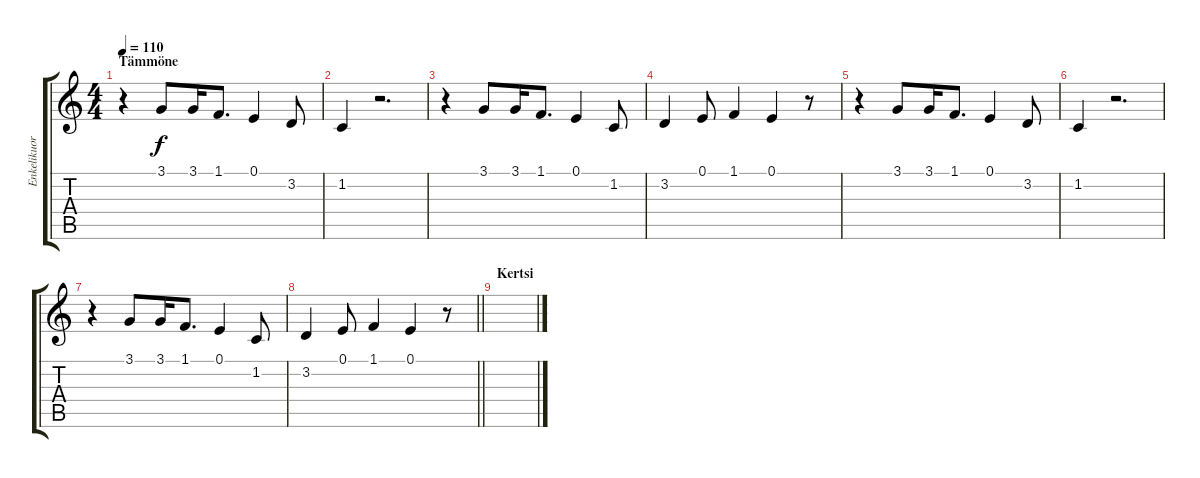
\track ("Enkelikuoro" "Enkelikuor") {instrument pad4choir}
\staff {score tabs}
\tuning (E4 B3 G3 D3 A2 E2) {hide}
\ts (4 4)
\section ("" "Tämmöne")
\tempo 110
\clef g2
\ks c
r.4{dy f} 3.1.8 3.1.16 1.1.8{d} 0.1.4 3.2.8 |
1.2.4 r.2{d} |
r.4 3.1.8 3.1.16 1.1.8{d} 0.1.4 1.2.8 |
3.2.4 0.1.8 1.1.4 0.1.4 r.8 |
r.4 3.1.8 3.1.16 1.1.8{d} 0.1.4 3.2.8 |
1.2.4 r.2{d} |
r.4 3.1.8 3.1.16 1.1.8{d} 0.1.4 1.2.8 |
\barLineRight lightlight
3.2.4 0.1.8 1.1.4 0.1.4 r.8 |
\section ("" "Kertsi")
